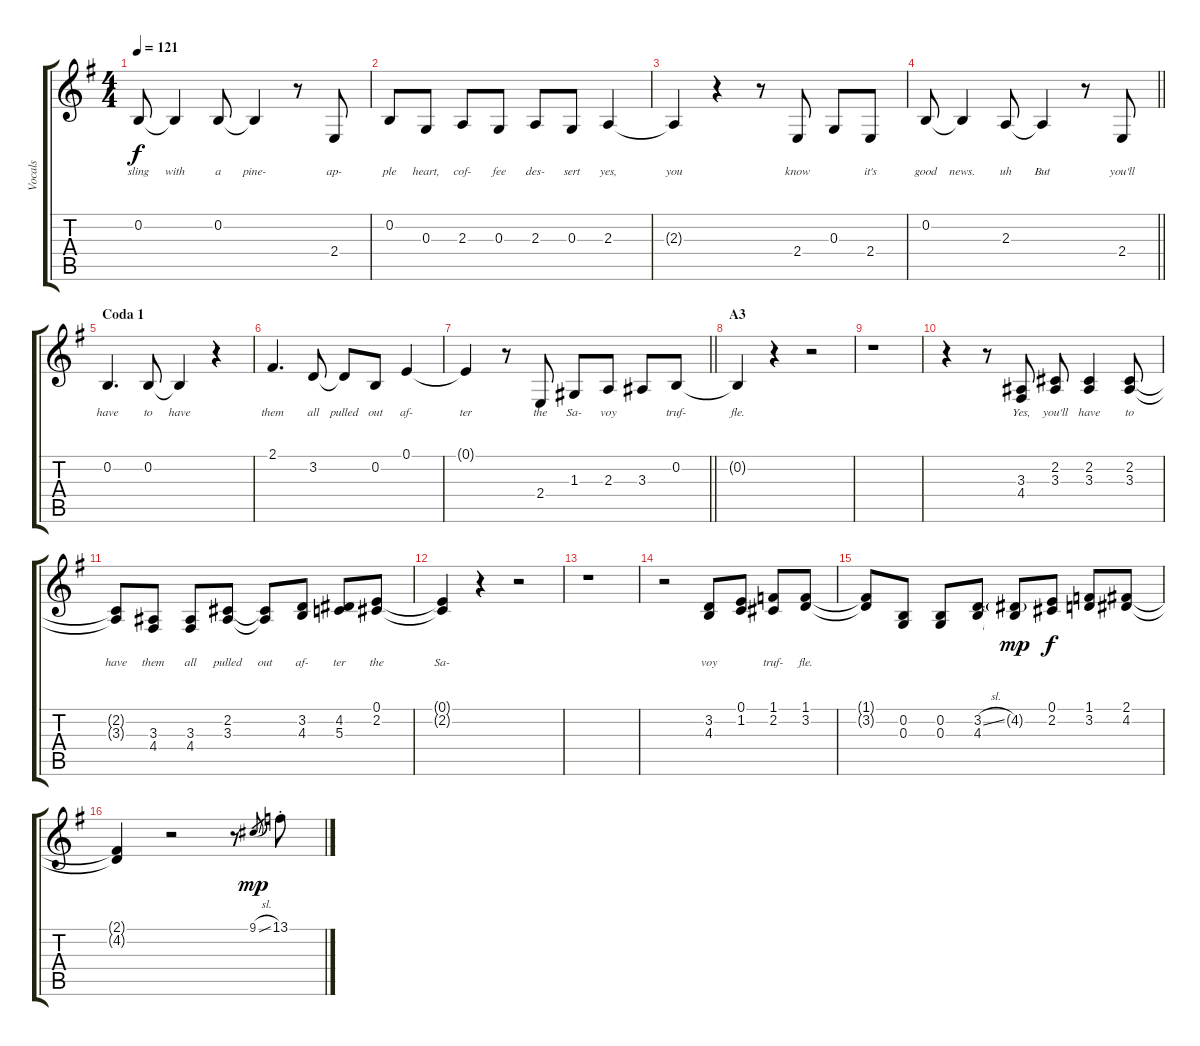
\track ("Vocals" "Vocals") {instrument tenorsax}
\staff {score tabs}
\tuning (E4 B3 G3 D3 A2 E2) {hide}
\ts (4 4)
\tempo 121
\clef g2
\ks g
0.2.8{lyrics (0 "sling") lyrics (1 "") lyrics (2 "") lyrics (3 "") lyrics (4 "") dy f} 0.2{t}.4{lyrics (0 "with") lyrics (1 "") lyrics (2 "") lyrics (3 "") lyrics (4 "")} 0.2.8{lyrics (0 "a") lyrics (1 "") lyrics (2 "") lyrics (3 "") lyrics (4 "")} 0.2{t}.4{lyrics (0 "pine-") lyrics (1 "") lyrics (2 "") lyrics (3 "") lyrics (4 "")} r.8 2.4.8{lyrics (0 "ap-") lyrics (1 "") lyrics (2 "") lyrics (3 "") lyrics (4 "")} |
0.2.8{lyrics (0 "ple") lyrics (1 "") lyrics (2 "") lyrics (3 "") lyrics (4 "")} 0.3.8{lyrics (0 "heart,") lyrics (1 "") lyrics (2 "") lyrics (3 "") lyrics (4 "")} 2.3.8{lyrics (0 "cof-") lyrics (1 "") lyrics (2 "") lyrics (3 "") lyrics (4 "")} 0.3.8{lyrics (0 "fee") lyrics (1 "") lyrics (2 "") lyrics (3 "") lyrics (4 "")} 2.3.8{lyrics (0 "des-") lyrics (1 "") lyrics (2 "") lyrics (3 "") lyrics (4 "")} 0.3.8{lyrics (0 "sert") lyrics (1 "") lyrics (2 "") lyrics (3 "") lyrics (4 "")} 2.3.4{lyrics (0 "yes,") lyrics (1 "") lyrics (2 "") lyrics (3 "") lyrics (4 "")} |
2.3{t}.4{lyrics (0 "you") lyrics (1 "") lyrics (2 "") lyrics (3 "") lyrics (4 "")} r.4 r.8 2.4.8{lyrics (0 "know") lyrics (1 "") lyrics (2 "") lyrics (3 "") lyrics (4 "")} 0.3.8{lyrics (0 "") lyrics (1 "") lyrics (2 "") lyrics (3 "") lyrics (4 "")} 2.4.8{lyrics (0 "it's") lyrics (1 "") lyrics (2 "") lyrics (3 "") lyrics (4 "")} |
\barLineRight lightlight
0.2.8{lyrics (0 "good") lyrics (1 "") lyrics (2 "") lyrics (3 "") lyrics (4 "")} 0.2{t}.4{lyrics (0 "news.") lyrics (1 "") lyrics (2 "") lyrics (3 "") lyrics (4 "")} 2.3.8{lyrics (0 "uh") lyrics (1 "") lyrics (2 "") lyrics (3 "") lyrics (4 "")} 2.3{t}.4{lyrics (0 "But") lyrics (1 "") lyrics (2 "") lyrics (3 "") lyrics (4 "")} r.8 2.4.8{lyrics (0 "you'll") lyrics (1 "") lyrics (2 "") lyrics (3 "") lyrics (4 "")} |
\section ("" "Coda 1")
0.2.4{d lyrics (0 "have") lyrics (1 "") lyrics (2 "") lyrics (3 "") lyrics (4 "")} 0.2.8{lyrics (0 "to") lyrics (1 "") lyrics (2 "") lyrics (3 "") lyrics (4 "")} 0.2{t}.4{lyrics (0 "have") lyrics (1 "") lyrics (2 "") lyrics (3 "") lyrics (4 "")} r.4 |
2.1.4{d lyrics (0 "them") lyrics (1 "") lyrics (2 "") lyrics (3 "") lyrics (4 "")} 3.2.8{lyrics (0 "all") lyrics (1 "") lyrics (2 "") lyrics (3 "") lyrics (4 "")} 3.2{t}.8{lyrics (0 "pulled") lyrics (1 "") lyrics (2 "") lyrics (3 "") lyrics (4 "")} 0.2.8{lyrics (0 "out") lyrics (1 "") lyrics (2 "") lyrics (3 "") lyrics (4 "")} 0.1.4{lyrics (0 "af-") lyrics (1 "") lyrics (2 "") lyrics (3 "") lyrics (4 "")} |
\barLineRight lightlight
0.1{t}.4{lyrics (0 "ter") lyrics (1 "") lyrics (2 "") lyrics (3 "") lyrics (4 "")} r.8 2.4.8{lyrics (0 "the") lyrics (1 "") lyrics (2 "") lyrics (3 "") lyrics (4 "")} 1.3.8{lyrics (0 "Sa-") lyrics (1 "") lyrics (2 "") lyrics (3 "") lyrics (4 "")} 2.3.8{lyrics (0 "voy") lyrics (1 "") lyrics (2 "") lyrics (3 "") lyrics (4 "")} 3.3.8{lyrics (0 "") lyrics (1 "") lyrics (2 "") lyrics (3 "") lyrics (4 "")} 0.2.8{lyrics (0 "truf-") lyrics (1 "") lyrics (2 "") lyrics (3 "") lyrics (4 "")} |
\section ("" "A3")
0.2{t}.4{lyrics (0 "fle.") lyrics (1 "") lyrics (2 "") lyrics (3 "") lyrics (4 "")} r.4 r.2 |
r.1 |
r.4 r.8 (3.3 4.4).8{lyrics (0 "Yes,") lyrics (1 "") lyrics (2 "") lyrics (3 "") lyrics (4 "")} (2.2 3.3).8{lyrics (0 "you'll") lyrics (1 "") lyrics (2 "") lyrics (3 "") lyrics (4 "")} (2.2 3.3).4{lyrics (0 "have") lyrics (1 "") lyrics (2 "") lyrics (3 "") lyrics (4 "")} (2.2 3.3).8{lyrics (0 "to") lyrics (1 "") lyrics (2 "") lyrics (3 "") lyrics (4 "")} |
(2.2{t} 3.3{t}).8{lyrics (0 "have") lyrics (1 "") lyrics (2 "") lyrics (3 "") lyrics (4 "")} (3.3 4.4).8{lyrics (0 "them") lyrics (1 "") lyrics (2 "") lyrics (3 "") lyrics (4 "")} (3.3 4.4).8{lyrics (0 "all") lyrics (1 "") lyrics (2 "") lyrics (3 "") lyrics (4 "")} (2.2 3.3).8{lyrics (0 "pulled") lyrics (1 "") lyrics (2 "") lyrics (3 "") lyrics (4 "")} (2.2{t} 3.3{t}).8{lyrics (0 "out") lyrics (1 "") lyrics (2 "") lyrics (3 "") lyrics (4 "")} (3.2 4.3).8{lyrics (0 "af-") lyrics (1 "") lyrics (2 "") lyrics (3 "") lyrics (4 "")} (4.2 5.3).8{lyrics (0 "ter") lyrics (1 "") lyrics (2 "") lyrics (3 "") lyrics (4 "")} (0.1 2.2).8{lyrics (0 "the") lyrics (1 "") lyrics (2 "") lyrics (3 "") lyrics (4 "")} |
(0.1{t} 2.2{t}).4{lyrics (0 "Sa-") lyrics (1 "") lyrics (2 "") lyrics (3 "") lyrics (4 "")} r.4 r.2 |
r.1 |
r.2 (3.2 4.3).8{lyrics (0 "voy") lyrics (1 "") lyrics (2 "") lyrics (3 "") lyrics (4 "")} (0.1 1.2).8{lyrics (0 "") lyrics (1 "") lyrics (2 "") lyrics (3 "") lyrics (4 "")} (1.1 2.2).8{lyrics (0 "truf-") lyrics (1 "") lyrics (2 "") lyrics (3 "") lyrics (4 "")} (1.1 3.2).8{lyrics (0 "fle.") lyrics (1 "") lyrics (2 "") lyrics (3 "") lyrics (4 "")} |
(1.1{t} 3.2{t}).8 (0.2 0.3).8 (0.2 0.3).8 (3.2{sl} 4.3).8 (4.2{g} 4.3{t}).8{dy mp} (0.1 2.2).8{dy f} (1.1 3.2).8 (2.1 4.2).8 |
(2.1{t} 4.2{t}).4 r.2 r.8 9.1{sl}.8{gr dy mp} 13.1{st}.8
